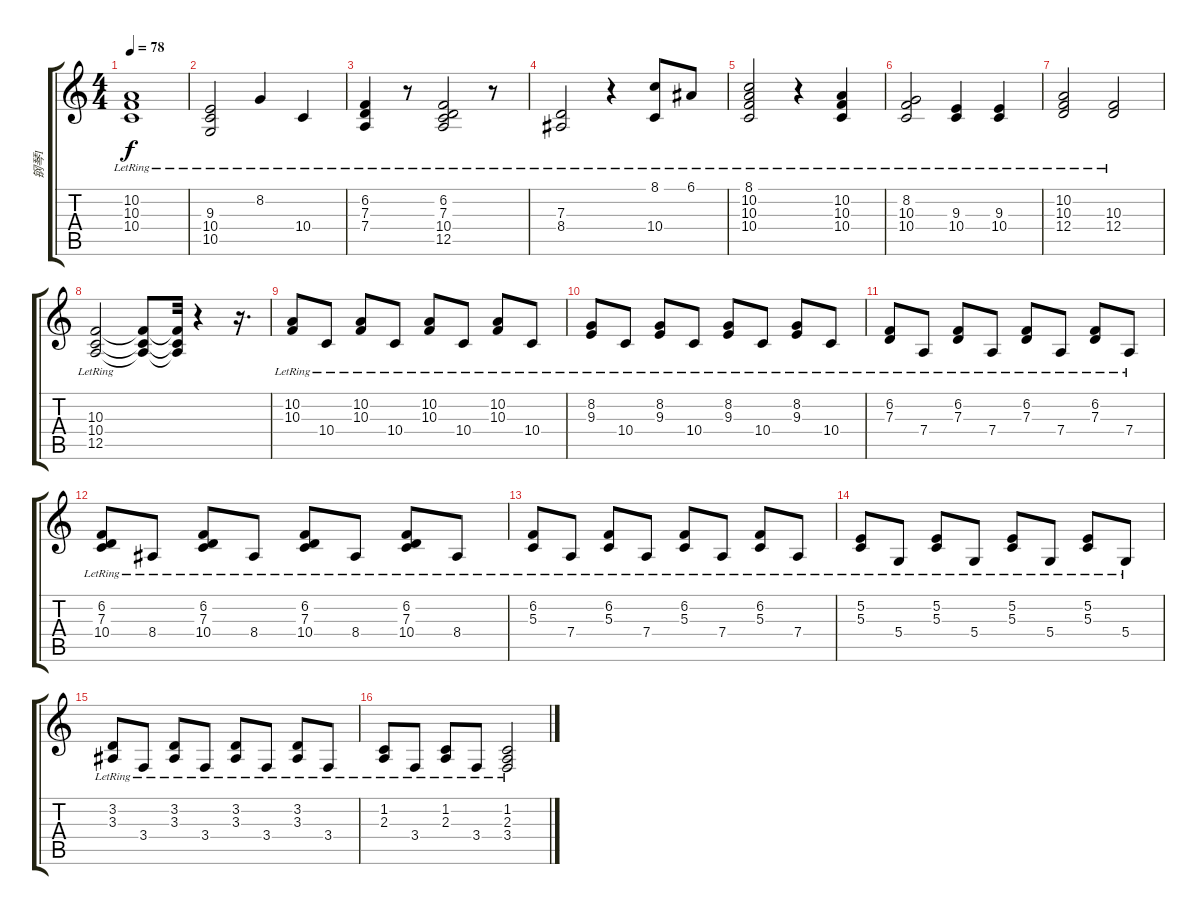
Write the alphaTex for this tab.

\track ("钢琴1" "钢琴1") {instrument electricgrandpiano}
\staff {score tabs}
\tuning (E4 B3 G3 D3 A2 E2) {hide}
\ts (4 4)
\tempo 78
\clef g2
\ks c
(10.2{lr} 10.3{lr} 10.4{lr}).1{dy f} |
(9.3{lr} 10.4{lr} 10.5{lr}).2{volume 16} 8.2{lr}.4 10.4{lr}.4 |
(6.2{lr} 7.3{lr} 7.4{lr}).4 r.8 (6.2{lr} 7.3{lr} 10.4{lr} 12.5{lr}).2 r.8 |
(7.3{lr} 8.4{lr}).2 r.4 (8.1{lr} 10.4{lr}).8 6.1{lr}.8 |
(8.1{lr} 10.2{lr} 10.3{lr} 10.4{lr}).2 r.4 (10.2{lr} 10.3{lr} 10.4{lr}).4 |
(8.2{lr} 10.3{lr} 10.4{lr}).2 (9.3{lr} 10.4{lr}).4 (9.3{lr} 10.4{lr}).4 |
(10.2{lr} 10.3{lr} 12.4{lr}).2 (10.3{lr} 12.4{lr}).2 |
(10.3{lr} 10.4{lr} 12.5{lr}).2 (10.3{t} 10.4{t} 12.5{t}).8 (10.3{t} 10.4{t} 12.5{t}).32 r.4 r.16{d} |
(10.2{lr} 10.3{lr}).8{volume 16} 10.4{lr}.8 (10.2{lr} 10.3{lr}).8 10.4{lr}.8 (10.2{lr} 10.3{lr}).8 10.4{lr}.8 (10.2{lr} 10.3{lr}).8 10.4{lr}.8 |
(8.2{lr} 9.3{lr}).8 10.4{lr}.8 (8.2{lr} 9.3{lr}).8 10.4{lr}.8 (8.2{lr} 9.3{lr}).8 10.4{lr}.8 (8.2{lr} 9.3{lr}).8 10.4{lr}.8 |
(6.2{lr} 7.3{lr}).8 7.4{lr}.8 (6.2{lr} 7.3{lr}).8 7.4{lr}.8 (6.2{lr} 7.3{lr}).8 7.4{lr}.8 (6.2{lr} 7.3{lr}).8 7.4{lr}.8 |
(6.2{lr} 7.3{lr} 10.4{lr}).8 8.4{lr}.8 (6.2{lr} 7.3{lr} 10.4{lr}).8 8.4{lr}.8 (6.2{lr} 7.3{lr} 10.4{lr}).8 8.4{lr}.8 (6.2{lr} 7.3{lr} 10.4{lr}).8 8.4{lr}.8 |
(6.2{lr} 5.3{lr}).8 7.4{lr}.8 (6.2{lr} 5.3{lr}).8 7.4{lr}.8 (6.2{lr} 5.3{lr}).8 7.4{lr}.8 (6.2{lr} 5.3{lr}).8 7.4{lr}.8 |
(5.2{lr} 5.3{lr}).8 5.4{lr}.8 (5.2{lr} 5.3{lr}).8 5.4{lr}.8 (5.2{lr} 5.3{lr}).8 5.4{lr}.8 (5.2{lr} 5.3{lr}).8 5.4{lr}.8 |
(3.2{lr} 3.3{lr}).8 3.4{lr}.8 (3.2{lr} 3.3{lr}).8 3.4{lr}.8 (3.2{lr} 3.3{lr}).8 3.4{lr}.8 (3.2{lr} 3.3{lr}).8 3.4{lr}.8 |
(1.2{lr} 2.3{lr}).8 3.4{lr}.8 (1.2{lr} 2.3{lr}).8 3.4{lr}.8 (1.2{lr} 2.3{lr} 3.4{lr}).2
